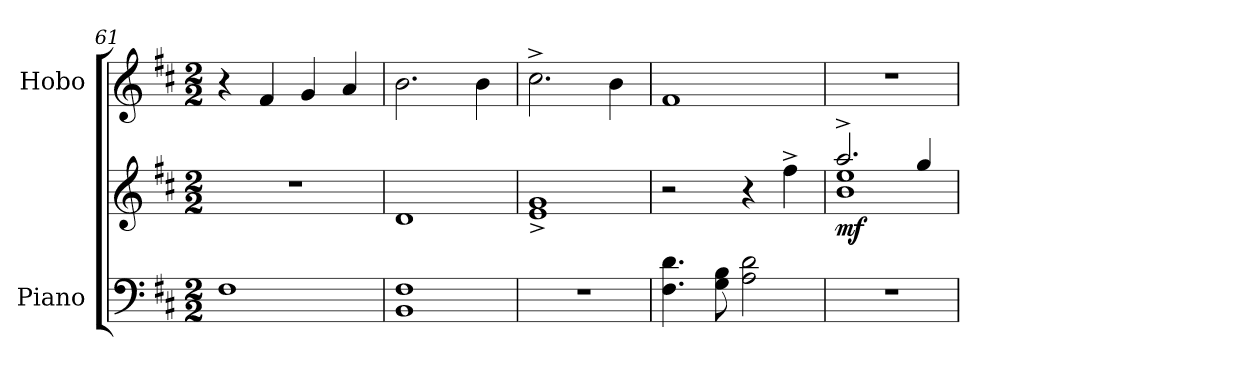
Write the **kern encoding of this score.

**kern	**kern	**dynam	**kern
*part2	*part2	*part2	*part1
*staff3	*staff2	*staff2/3	*staff1
*I"Piano	*	*	*I"Hobo
*I'Pno.	*	*	*I'H.
*clefF4	*clefG2	*	*clefG2
*k[f#c#]	*k[f#c#]	*	*k[f#c#]
*M2/2	*M2/2	*	*M2/2
=61	=61	=61	=61
1F#	1r	.	4r
.	.	.	4f#/
.	.	.	4g/
.	.	.	4a/
=62	=62	=62	=62
1BB 1F#	1d	.	2.b\
.	.	.	4b\
=63	=63	=63	=63
1r	1e^ 1g^	.	2.cc#^\
.	.	.	4b\
!!LO:LB:g=z
=64	=64	=64	=64
4.F#\ 4.d\	2r	.	1f#
8G\ 8B\	.	.	.
2A\ 2d\	4r	.	.
.	4ff#^\	.	.
=65	=65	=65	=65
*	*^	*	*
!	!	!	!LO:DY:b	!
1r	2.aa^/	1b 1ee	mf	1r
.	4gg/	.	.	.
*	*v	*v	*	*
=	=	=	=
*-	*-	*-	*-
